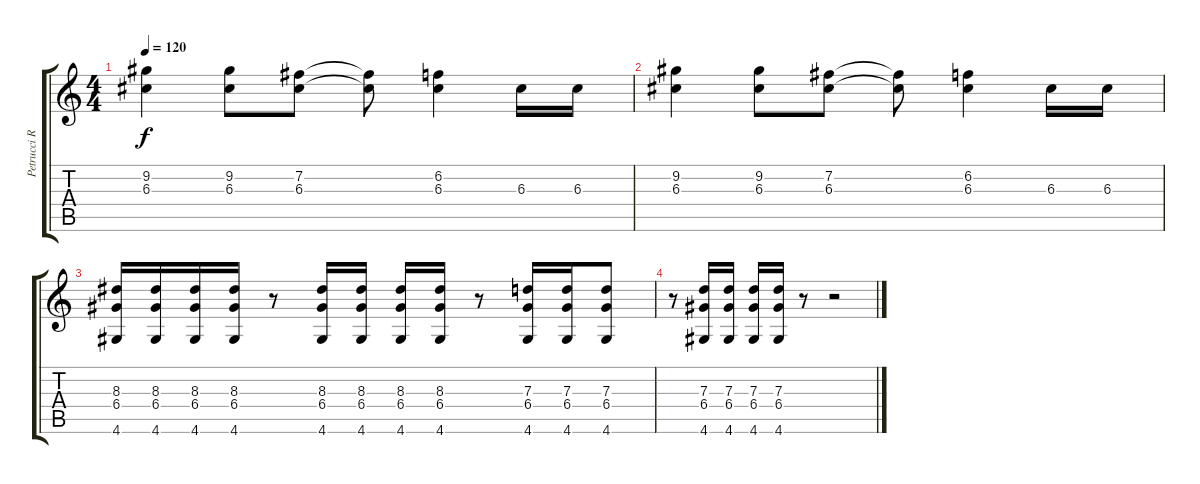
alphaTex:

\track ("Petrucci Rhythm 1" "Petrucci R") {instrument distortionguitar}
\staff {score tabs}
\tuning (E4 B3 G3 D3 A2 E2) {hide}
\ts (4 4)
\tempo 120
\clef g2
\ks c
(9.2 6.3).4{dy f} (9.2 6.3).8 (7.2 6.3).8 (7.2{t} 6.3{t}).8 (6.2 6.3).4 6.3.16 6.3.16 |
(9.2 6.3).4 (9.2 6.3).8 (7.2 6.3).8 (7.2{t} 6.3{t}).8 (6.2 6.3).4 6.3.16 6.3.16 |
(8.3 6.4 4.6).16 (8.3 6.4 4.6).16 (8.3 6.4 4.6).16 (8.3 6.4 4.6).16 r.8 (8.3 6.4 4.6).16 (8.3 6.4 4.6).16 (8.3 6.4 4.6).16 (8.3 6.4 4.6).16 r.8 (7.3 6.4 4.6).16 (7.3 6.4 4.6).16 (7.3 6.4 4.6).8 |
r.8 (7.3 6.4 4.6).16 (7.3 6.4 4.6).16 (7.3 6.4 4.6).16 (7.3 6.4 4.6).16 r.8 r.2
